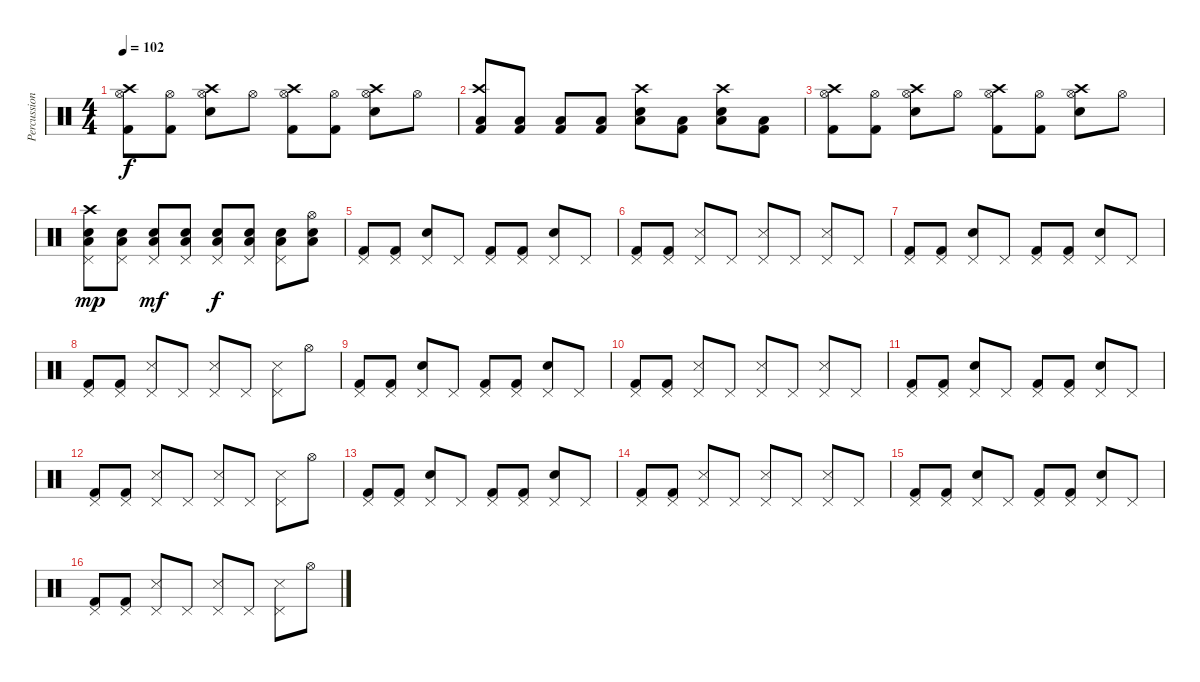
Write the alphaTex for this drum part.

\track ("Percussion" "Percussion") {instrument percussion}
\staff {score}
\articulation defaults
\ts (4 4)
\tempo 102
\clef neutral
\ks c
("Kick (hit) 2" "Hi-Hat (open)" "Crash high (hit)").8{dy f} ("Kick (hit) 2" "Hi-Hat (open)").8 ("Snare (hit) 2" "Hi-Hat (open)" "Crash high (hit)").8 "Hi-Hat (open)".8 ("Kick (hit) 2" "Hi-Hat (open)" "Crash high (hit)").8 ("Kick (hit) 2" "Hi-Hat (open)").8 ("Snare (hit) 2" "Hi-Hat (open)" "Crash high (hit)").8 "Hi-Hat (open)".8 |
("Kick (hit) 2" "Low Tom (hit)" "Crash high (hit)").8 ("Kick (hit) 2" "Low Tom (hit)").8 ("Kick (hit) 2" "Low Tom (hit)").8 ("Kick (hit) 2" "Low Tom (hit)").8 ("Snare (hit) 2" "Low Tom (hit)" "Crash high (hit)").8 ("Kick (hit) 2" "Low Tom (hit)").8 ("Snare (hit) 2" "Low Tom (hit)" "Crash high (hit)").8 ("Kick (hit) 2" "Low Tom (hit)").8 |
("Kick (hit) 2" "Hi-Hat (open)" "Crash high (hit)").8 ("Kick (hit) 2" "Hi-Hat (open)").8 ("Snare (hit) 2" "Hi-Hat (open)" "Crash high (hit)").8 "Hi-Hat (open)".8 ("Kick (hit) 2" "Hi-Hat (open)" "Crash high (hit)").8 ("Kick (hit) 2" "Hi-Hat (open)").8 ("Snare (hit) 2" "Hi-Hat (open)" "Crash high (hit)").8 "Hi-Hat (open)".8 |
("Snare (hit) 2" "Low Tom (hit)" "Crash high (hit)" "Pedal Hi-Hat (hit)").8{dy mp} ("Snare (hit) 2" "Low Tom (hit)" "Pedal Hi-Hat (hit)").8 ("Snare (hit) 2" "Low Tom (hit)" "Pedal Hi-Hat (hit)").8{dy mf} ("Snare (hit) 2" "Low Tom (hit)" "Pedal Hi-Hat (hit)").8 ("Snare (hit) 2" "Low Tom (hit)" "Pedal Hi-Hat (hit)").8{dy f} ("Snare (hit) 2" "Low Tom (hit)" "Pedal Hi-Hat (hit)").8 ("Snare (hit) 2" "Low Tom (hit)" "Pedal Hi-Hat (hit)").8 ("Snare (hit) 2" "Low Tom (hit)" "Hi-Hat (open)").8 |
("Kick (hit) 2" "Pedal Hi-Hat (hit)").8 ("Kick (hit) 2" "Pedal Hi-Hat (hit)").8 ("Snare (hit) 2" "Pedal Hi-Hat (hit)").8 "Pedal Hi-Hat (hit)".8 ("Kick (hit) 2" "Pedal Hi-Hat (hit)").8 ("Kick (hit) 2" "Pedal Hi-Hat (hit)").8 ("Snare (hit) 2" "Pedal Hi-Hat (hit)").8 "Pedal Hi-Hat (hit)".8 |
("Kick (hit) 2" "Pedal Hi-Hat (hit)").8 ("Kick (hit) 2" "Pedal Hi-Hat (hit)").8 ("Metronome (hit)" "Pedal Hi-Hat (hit)").8 "Pedal Hi-Hat (hit)".8 ("Metronome (hit)" "Pedal Hi-Hat (hit)").8 "Pedal Hi-Hat (hit)".8 ("Metronome (hit)" "Pedal Hi-Hat (hit)").8 "Pedal Hi-Hat (hit)".8 |
("Kick (hit) 2" "Pedal Hi-Hat (hit)").8 ("Kick (hit) 2" "Pedal Hi-Hat (hit)").8 ("Snare (hit) 2" "Pedal Hi-Hat (hit)").8 "Pedal Hi-Hat (hit)".8 ("Kick (hit) 2" "Pedal Hi-Hat (hit)").8 ("Kick (hit) 2" "Pedal Hi-Hat (hit)").8 ("Snare (hit) 2" "Pedal Hi-Hat (hit)").8 "Pedal Hi-Hat (hit)".8 |
("Kick (hit) 2" "Pedal Hi-Hat (hit)").8 ("Kick (hit) 2" "Pedal Hi-Hat (hit)").8 ("Metronome (hit)" "Pedal Hi-Hat (hit)").8 "Pedal Hi-Hat (hit)".8 ("Metronome (hit)" "Pedal Hi-Hat (hit)").8 "Pedal Hi-Hat (hit)".8 ("Metronome (hit)" "Pedal Hi-Hat (hit)").8 "Hi-Hat (open)".8 |
("Kick (hit) 2" "Pedal Hi-Hat (hit)").8 ("Kick (hit) 2" "Pedal Hi-Hat (hit)").8 ("Snare (hit) 2" "Pedal Hi-Hat (hit)").8 "Pedal Hi-Hat (hit)".8 ("Kick (hit) 2" "Pedal Hi-Hat (hit)").8 ("Kick (hit) 2" "Pedal Hi-Hat (hit)").8 ("Snare (hit) 2" "Pedal Hi-Hat (hit)").8 "Pedal Hi-Hat (hit)".8 |
("Kick (hit) 2" "Pedal Hi-Hat (hit)").8 ("Kick (hit) 2" "Pedal Hi-Hat (hit)").8 ("Metronome (hit)" "Pedal Hi-Hat (hit)").8 "Pedal Hi-Hat (hit)".8 ("Metronome (hit)" "Pedal Hi-Hat (hit)").8 "Pedal Hi-Hat (hit)".8 ("Metronome (hit)" "Pedal Hi-Hat (hit)").8 "Pedal Hi-Hat (hit)".8 |
("Kick (hit) 2" "Pedal Hi-Hat (hit)").8 ("Kick (hit) 2" "Pedal Hi-Hat (hit)").8 ("Snare (hit) 2" "Pedal Hi-Hat (hit)").8 "Pedal Hi-Hat (hit)".8 ("Kick (hit) 2" "Pedal Hi-Hat (hit)").8 ("Kick (hit) 2" "Pedal Hi-Hat (hit)").8 ("Snare (hit) 2" "Pedal Hi-Hat (hit)").8 "Pedal Hi-Hat (hit)".8 |
("Kick (hit) 2" "Pedal Hi-Hat (hit)").8 ("Kick (hit) 2" "Pedal Hi-Hat (hit)").8 ("Metronome (hit)" "Pedal Hi-Hat (hit)").8 "Pedal Hi-Hat (hit)".8 ("Metronome (hit)" "Pedal Hi-Hat (hit)").8 "Pedal Hi-Hat (hit)".8 ("Metronome (hit)" "Pedal Hi-Hat (hit)").8 "Hi-Hat (open)".8 |
("Kick (hit) 2" "Pedal Hi-Hat (hit)").8 ("Kick (hit) 2" "Pedal Hi-Hat (hit)").8 ("Snare (hit) 2" "Pedal Hi-Hat (hit)").8 "Pedal Hi-Hat (hit)".8 ("Kick (hit) 2" "Pedal Hi-Hat (hit)").8 ("Kick (hit) 2" "Pedal Hi-Hat (hit)").8 ("Snare (hit) 2" "Pedal Hi-Hat (hit)").8 "Pedal Hi-Hat (hit)".8 |
("Kick (hit) 2" "Pedal Hi-Hat (hit)").8 ("Kick (hit) 2" "Pedal Hi-Hat (hit)").8 ("Metronome (hit)" "Pedal Hi-Hat (hit)").8 "Pedal Hi-Hat (hit)".8 ("Metronome (hit)" "Pedal Hi-Hat (hit)").8 "Pedal Hi-Hat (hit)".8 ("Metronome (hit)" "Pedal Hi-Hat (hit)").8 "Pedal Hi-Hat (hit)".8 |
("Kick (hit) 2" "Pedal Hi-Hat (hit)").8 ("Kick (hit) 2" "Pedal Hi-Hat (hit)").8 ("Snare (hit) 2" "Pedal Hi-Hat (hit)").8 "Pedal Hi-Hat (hit)".8 ("Kick (hit) 2" "Pedal Hi-Hat (hit)").8 ("Kick (hit) 2" "Pedal Hi-Hat (hit)").8 ("Snare (hit) 2" "Pedal Hi-Hat (hit)").8 "Pedal Hi-Hat (hit)".8 |
("Kick (hit) 2" "Pedal Hi-Hat (hit)").8 ("Kick (hit) 2" "Pedal Hi-Hat (hit)").8 ("Metronome (hit)" "Pedal Hi-Hat (hit)").8 "Pedal Hi-Hat (hit)".8 ("Metronome (hit)" "Pedal Hi-Hat (hit)").8 "Pedal Hi-Hat (hit)".8 ("Metronome (hit)" "Pedal Hi-Hat (hit)").8 "Hi-Hat (open)".8
